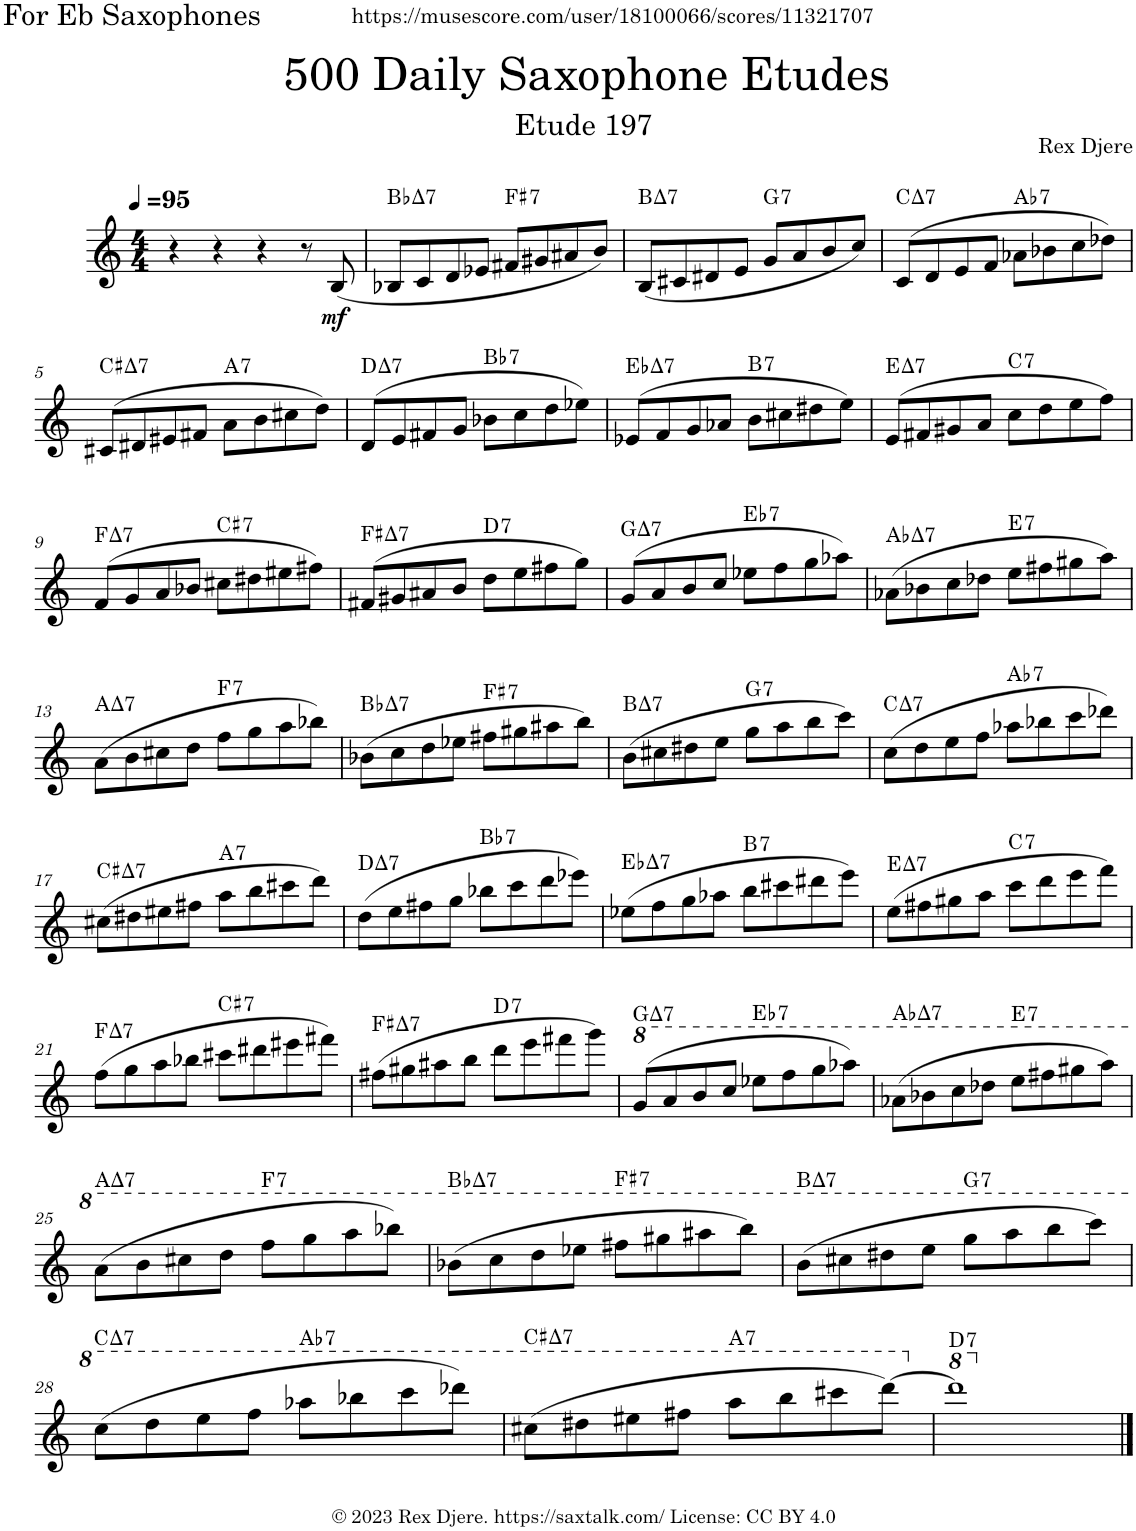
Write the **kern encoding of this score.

**kern	**dynam	**harte
*part1	*part1	*part1
*staff1	*staff1	*
*I"Alto Saxophone	*	*
*I'A. Sax.	*	*
*clefG2	*	*
*Trd5c9	*	*
*k[]	*	*
*M4/4	*	*
*MM95	*	*
=1	=1	=1
4r	.	.
4r	.	.
4r	.	.
8r	.	.
!	!LO:DY:b	!
(8B/	mf	.
=2	=2	=2
!	!	!LO:H:kt=7
8B-X/L	.	Bb:maj7
8c/	.	.
8d/	.	.
8e-X/J	.	.
!	!	!LO:H:kt=7
8f#X/L	.	F#:7
8g#X/	.	.
8a#X/	.	.
8b/J)	.	.
=3	=3	=3
!	!	!LO:H:kt=7
(8B/L	.	B:maj7
8c#X/	.	.
8d#X/	.	.
8e/J	.	.
!	!	!LO:H:kt=7
8g/L	.	G:7
8a/	.	.
8b/	.	.
8cc/J)	.	.
=4	=4	=4
!	!	!LO:H:kt=7
(8c/L	.	C:maj7
8d/	.	.
8e/	.	.
8f/J	.	.
!	!	!LO:H:kt=7
8a-X\L	.	Ab:7
8b-X\	.	.
8cc\	.	.
8dd-X\J)	.	.
!!LO:LB:g=z
=5	=5	=5
!	!	!LO:H:kt=7
(8c#X/L	.	C#:maj7
8d#X/	.	.
8e#X/	.	.
8f#X/J	.	.
!	!	!LO:H:kt=7
8a\L	.	A:7
8b\	.	.
8cc#X\	.	.
8dd\J)	.	.
=6	=6	=6
!	!	!LO:H:kt=7
(8d/L	.	D:maj7
8e/	.	.
8f#X/	.	.
8g/J	.	.
!	!	!LO:H:kt=7
8b-X\L	.	Bb:7
8cc\	.	.
8dd\	.	.
8ee-X\J)	.	.
=7	=7	=7
!	!	!LO:H:kt=7
(8e-X/L	.	Eb:maj7
8f/	.	.
8g/	.	.
8a-X/J	.	.
!	!	!LO:H:kt=7
8b\L	.	B:7
8cc#X\	.	.
8dd#X\	.	.
8ee\J)	.	.
=8	=8	=8
!	!	!LO:H:kt=7
(8e/L	.	E:maj7
8f#X/	.	.
8g#X/	.	.
8a/J	.	.
!	!	!LO:H:kt=7
8cc\L	.	C:7
8dd\	.	.
8ee\	.	.
8ff\J)	.	.
!!LO:LB:g=z
=9	=9	=9
!	!	!LO:H:kt=7
(8f/L	.	F:maj7
8g/	.	.
8a/	.	.
8b-X/J	.	.
!	!	!LO:H:kt=7
8cc#X\L	.	C#:7
8dd#X\	.	.
8ee#X\	.	.
8ff#X\J)	.	.
=10	=10	=10
!	!	!LO:H:kt=7
(8f#X/L	.	F#:maj7
8g#X/	.	.
8a#X/	.	.
8b/J	.	.
!	!	!LO:H:kt=7
8dd\L	.	D:7
8ee\	.	.
8ff#X\	.	.
8gg\J)	.	.
=11	=11	=11
!	!	!LO:H:kt=7
(8g/L	.	G:maj7
8a/	.	.
8b/	.	.
8cc/J	.	.
!	!	!LO:H:kt=7
8ee-X\L	.	Eb:7
8ff\	.	.
8gg\	.	.
8aa-X\J)	.	.
=12	=12	=12
!	!	!LO:H:kt=7
(8a-X\L	.	Ab:maj7
8b-X\	.	.
8cc\	.	.
8dd-X\J	.	.
!	!	!LO:H:kt=7
8ee\L	.	E:7
8ff#X\	.	.
8gg#X\	.	.
8aa\J)	.	.
!!LO:LB:g=z
=13	=13	=13
!	!	!LO:H:kt=7
(8a\L	.	A:maj7
8b\	.	.
8cc#X\	.	.
8dd\J	.	.
!	!	!LO:H:kt=7
8ff\L	.	F:7
8gg\	.	.
8aa\	.	.
8bb-X\J)	.	.
=14	=14	=14
!	!	!LO:H:kt=7
(8b-X\L	.	Bb:maj7
8cc\	.	.
8dd\	.	.
8ee-X\J	.	.
!	!	!LO:H:kt=7
8ff#X\L	.	F#:7
8gg#X\	.	.
8aa#X\	.	.
8bb\J)	.	.
=15	=15	=15
!	!	!LO:H:kt=7
(8b\L	.	B:maj7
8cc#X\	.	.
8dd#X\	.	.
8ee\J	.	.
!	!	!LO:H:kt=7
8gg\L	.	G:7
8aa\	.	.
8bb\	.	.
8ccc\J)	.	.
=16	=16	=16
!	!	!LO:H:kt=7
(8cc\L	.	C:maj7
8dd\	.	.
8ee\	.	.
8ff\J	.	.
!	!	!LO:H:kt=7
8aa-X\L	.	Ab:7
8bb-X\	.	.
8ccc\	.	.
8ddd-X\J)	.	.
!!LO:LB:g=z
=17	=17	=17
!	!	!LO:H:kt=7
(8cc#X\L	.	C#:maj7
8dd#X\	.	.
8ee#X\	.	.
8ff#X\J	.	.
!	!	!LO:H:kt=7
8aa\L	.	A:7
8bb\	.	.
8ccc#X\	.	.
8ddd\J)	.	.
=18	=18	=18
!	!	!LO:H:kt=7
(8dd\L	.	D:maj7
8ee\	.	.
8ff#X\	.	.
8gg\J	.	.
!	!	!LO:H:kt=7
8bb-X\L	.	Bb:7
8ccc\	.	.
8ddd\	.	.
8eee-X\J)	.	.
=19	=19	=19
!	!	!LO:H:kt=7
(8ee-X\L	.	Eb:maj7
8ff\	.	.
8gg\	.	.
8aa-X\J	.	.
!	!	!LO:H:kt=7
8bb\L	.	B:7
8ccc#X\	.	.
8ddd#X\	.	.
8eee\J)	.	.
=20	=20	=20
!	!	!LO:H:kt=7
(8ee\L	.	E:maj7
8ff#X\	.	.
8gg#X\	.	.
8aa\J	.	.
!	!	!LO:H:kt=7
8ccc\L	.	C:7
8ddd\	.	.
8eee\	.	.
8fff\J)	.	.
!!LO:LB:g=z
=21	=21	=21
!	!	!LO:H:kt=7
(8ff\L	.	F:maj7
8gg\	.	.
8aa\	.	.
8bb-X\J	.	.
!	!	!LO:H:kt=7
8ccc#X\L	.	C#:7
8ddd#X\	.	.
8eee#X\	.	.
8fff#X\J)	.	.
=22	=22	=22
!	!	!LO:H:kt=7
(8ff#X\L	.	F#:maj7
8gg#X\	.	.
8aa#X\	.	.
8bb\J	.	.
!	!	!LO:H:kt=7
8ddd\L	.	D:7
8eee\	.	.
8fff#X\	.	.
8ggg\J)	.	.
=23	=23	=23
*8va	*	*
!	!	!LO:H:kt=7
(8gg/L	.	G:maj7
8aa/	.	.
8bb/	.	.
8ccc/J	.	.
!	!	!LO:H:kt=7
8eee-X\L	.	Eb:7
8fff\	.	.
8ggg\	.	.
8aaa-X\J)	.	.
=24	=24	=24
!	!	!LO:H:kt=7
(8aa-X\L	.	Ab:maj7
8bb-X\	.	.
8ccc\	.	.
8ddd-X\J	.	.
!	!	!LO:H:kt=7
8eee\L	.	E:7
8fff#X\	.	.
8ggg#X\	.	.
8aaa\J)	.	.
!!LO:LB:g=z
=25	=25	=25
!	!	!LO:H:kt=7
(8aa\L	.	A:maj7
8bb\	.	.
8ccc#X\	.	.
8ddd\J	.	.
!	!	!LO:H:kt=7
8fff\L	.	F:7
8ggg\	.	.
8aaa\	.	.
8bbb-X\J)	.	.
=26	=26	=26
!	!	!LO:H:kt=7
(8bb-X\L	.	Bb:maj7
8ccc\	.	.
8ddd\	.	.
8eee-X\J	.	.
!	!	!LO:H:kt=7
8fff#X\L	.	F#:7
8ggg#X\	.	.
8aaa#X\	.	.
8bbb\J)	.	.
=27	=27	=27
!	!	!LO:H:kt=7
(8bb\L	.	B:maj7
8ccc#X\	.	.
8ddd#X\	.	.
8eee\J	.	.
!	!	!LO:H:kt=7
8ggg\L	.	G:7
8aaa\	.	.
8bbb\	.	.
8cccc\J)	.	.
!!LO:LB:g=z
=28	=28	=28
!	!	!LO:H:kt=7
(8ccc\L	.	C:maj7
8ddd\	.	.
8eee\	.	.
8fff\J	.	.
!	!	!LO:H:kt=7
8aaa-X\L	.	Ab:7
8bbb-X\	.	.
8cccc\	.	.
8dddd-X\J)	.	.
=29	=29	=29
!	!	!LO:H:kt=7
(8ccc#X\L	.	C#:maj7
8ddd#X\	.	.
8eee#X\	.	.
8fff#X\J	.	.
!	!	!LO:H:kt=7
8aaa\L	.	A:7
8bbb\	.	.
8cccc#X\	.	.
[8dddd\J)	.	.
=30	=30	=30
*X8va	*	*
*8va	*	*
!	!	!LO:H:kt=7
1dddd]	.	D:7
*X8va	*	*
==	==	==
*-	*-	*-
